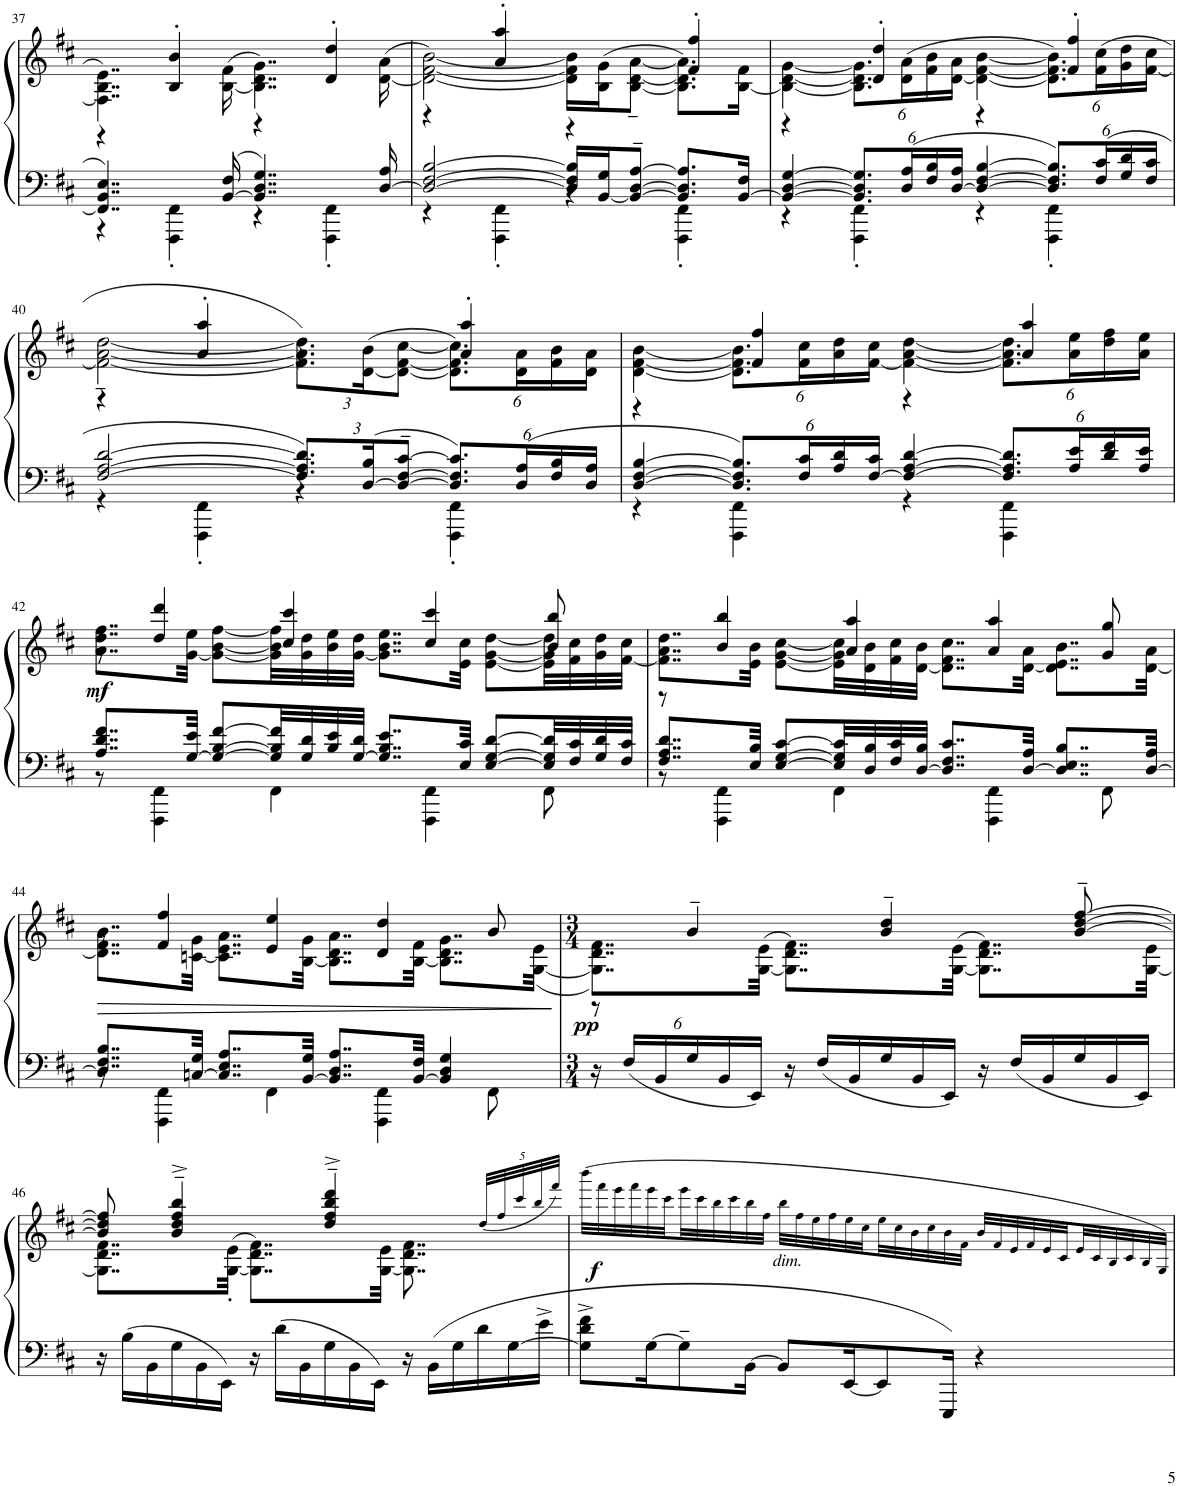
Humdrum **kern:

**kern	**kern	**dynam
*part1	*part1	*part1
*staff2	*staff1	*staff1/2
*I"Piano	*	*
*I'Pno.	*	*
!!LO:PB:g=z
*clefF4	*clefG2	*
*k[f#c#]	*k[f#c#]	*
*M4/4	*M4/4	*
=37	=37	=37
*^	*^	*
4..FF#/] 4..BB/ 4..E/	4r	4..F#\] 4..B\ 4..e\	4r	.
.	4FFF#\' 4FF#\'	.	4B/' 4b/'	.
[16BB/ 16F#/	.	(>[16B\ 16f#\	.	.
4..BB/] 4..D/ 4..G/	4r	4..B\] 4..d\ 4..g\)	4r	.
.	4FFF#\' 4FF#\'	.	4d/' 4dd/'	.
[16D/ 16A/	.	(>[16d\ 16a\	.	.
=38	=38	=38	=38	=38
2D/_ [2F#/ [2B/	4r	2d\_ [2f#\ [2b\)	4r	.
.	4FFF#\' 4FF#\'	.	4a/' 4aa/'	.
16D/] 16F#/] 16B/]LL	4r	16d\] 16f#\] 16b\]LL	4r	.
[<16BB/ 16G/J	.	(16B\ 16g\J	.	.
8BB/_~ [8D/~ [8A/~J	.	[8B\~ [8d\~ [8a\~J	.	.
8.BB/] 8.D/] 8.A/]L	4FFF#\' 4FF#\'	8.B\] 8.d\] 8.a\]L)	4f#/' 4ff#/'	.
[16BB/ 16F#/Jk	.	[16B\ 16f#\Jk	.	.
=39	=39	=39	=39	=39
4BB/_ [4D/ [4G/	4r	4B\_ [4d\ [4g\	4r	.
*Xbrackettup	*	*Xbrackettup	*	*
12.BB/] 12.D/] 12.G/]L	4FFF#\' 4FF#\'	12.B\] 12.d\] 12.g\]L	4d/' 4dd/'	.
24D/ 24A/L	.	(>24d\ 24a\L	.	.
24F#/ 24B/	.	24f#\ 24b\	.	.
[24D/ 24A/JJ	.	[24d\ 24a\JJ	.	.
4D/_ [4F#/ [4B/	4r	4d\_ [4f#\ [4b\	4r	.
12.D/] 12.F#/] 12.B/]L	4FFF#\' 4FF#\'	12.d\] 12.f#\] 12.b\]L)	4f#/' 4ff#/'	.
24F#/ 24c#/L	.	(>24f#\ 24cc#\L	.	.
24G/ 24d/	.	24g\ 24dd\	.	.
24F#/ 24c#/JJ	.	[24f#\ 24cc#\JJ	.	.
!!LO:LB:g=z	!!
=40	=40	=40	=40	=40
[2F#/ [2A/ [2d/	4r	2f#\_~ [2a\~ [2dd\~	4r	.
.	4FFF#\' 4FF#\'	.	4a/' 4aa/'	.
12.F#/] 12.A/] 12.d/]L	4r	12.f#\] 12.a\] 12.dd\]L)	4r	.
[24D/ 24B/K	.	(>[24d\ 24b\K	.	.
12D/_~ [12F#/~ [12c#/~J	.	12d\_ [12f#\ [12cc#\J	.	.
12.D/] 12.F#/] 12.c#/]L	4FFF#\' 4FF#\'	12.d\] 12.f#\] 12.cc#\]L)	4a/' 4aa/'	.
24D/ 24A/L	.	24d\ 24a\L	.	.
24F#/ 24B/	.	24f#\ 24b\	.	.
24D/ 24A/JJ	.	24d\ 24a\JJ	.	.
=41	=41	=41	=41	=41
[4D/ [4F#/ [4B/	4r	[4d\ [4f#\ [4b\	4r	.
12.D/] 12.F#/] 12.B/]L	4FFF#\ 4FF#\	12.d\] 12.f#\] 12.b\]L	4f#/ 4ff#/	.
24F#/ 24c#/L	.	24f#\ 24cc#\L	.	.
24A/ 24d/	.	24a\ 24dd\	.	.
[24F#/ 24c#/JJ	.	[24f#\ 24cc#\JJ	.	.
4F#/_ [4A/ [4d/	4r	4f#\_ [4a\ [4dd\	4r	.
12.F#/] 12.A/] 12.d/]L	4FFF#\ 4FF#\	12.f#\] 12.a\] 12.dd\]L	4a/ 4aa/	.
24A/ 24e/L	.	24a\ 24ee\L	.	.
24d/ 24f#/	.	24dd\ 24ff#\	.	.
24A/ 24e/JJ	.	24a\ 24ee\JJ	.	.
!!LO:LB:g=z	!!
=42	=42	=42	=42	=42
!	!	!	!	!LO:DY:b
8..A/ 8..d/ 8..f#/L	8r	8..a\ 8..dd\ 8..ff#\L	8r	mf
.	4FFF#\ 4FF#\	.	4dd/ 4ddd/	.
[32G/ 32e/Jkk	.	[32g\ 32ee\Jkk	.	.
8G/_ [8B/ [8f#/L	.	8g\_ [8b\ [8ff#\L	.	.
32G/] 32B/] 32f#/]LL	4FF#\	32g\] 32b\] 32ff#\]LL	4cc#/ 4ccc#/	.
32G/ 32d/	.	32g\ 32dd\	.	.
32B/ 32e/	.	32b\ 32ee\	.	.
[32G/ 32d/JJJ	.	[32g\ 32dd\JJJ	.	.
8..G/] 8..B/ 8..e/L	.	8..g\] 8..b\ 8..ee\L	.	.
.	4FFF#\ 4FF#\	.	4cc#/ 4ccc#/	.
32E/ 32c#/Jkk	.	32e\ 32cc#\Jkk	.	.
[8E/ [8G/ [8d/L	.	[8e\ [8g\ [8dd\L	.	.
32E/] 32G/] 32d/]LL	8FF#\	32e\] 32g\] 32dd\]LL	8b/ 8bb/	.
32F#/ 32c#/	.	32f#\ 32cc#\	.	.
32G/ 32d/	.	32g\ 32dd\	.	.
32F#/ 32c#/JJJ	.	[32f#\ 32cc#\JJJ	.	.
=43	=43	=43	=43	=43
8..F#/ 8..A/ 8..d/L	8r	8..f#\] 8..a\ 8..dd\L	8r	.
.	4FFF#\ 4FF#\	.	4b/ 4bb/	.
32E/ 32B/Jkk	.	32e\ 32b\Jkk	.	.
[8E/ [8G/ [8c#/L	.	[8e\ [8g\ [8cc#\L	.	.
32E/] 32G/] 32c#/]LL	4FF#\	32e\] 32g\] 32cc#\]LL	4a/ 4aa/	.
32D/ 32B/	.	32d\ 32b\	.	.
32F#/ 32c#/	.	32f#\ 32cc#\	.	.
[32D/ 32B/JJJ	.	[32d\ 32b\JJJ	.	.
8..D/] 8..F#/ 8..c#/L	.	8..d\] 8..f#\ 8..cc#\L	.	.
.	4FFF#\ 4FF#\	.	4a/ 4aa/	.
[32D/ 32A/Jkk	.	[32d\ 32a\Jkk	.	.
8..D/] 8..E/ 8..B/L	.	8..d\] 8..e\ 8..b\L	.	.
.	8FF#\	.	8g/ 8gg/	.
[32D/ 32A/Jkk	.	[32d\ 32a\Jkk	.	.
!!LO:LB:g=z	!!
=44	=44	=44	=44	=44
8..D/] 8..F#/ 8..B/L	8r	8..d\] 8..f#\ 8..b\L	8r	.
.	4FFF#\ 4FF#\	.	4f#/ 4ff#/	.
[32Cn/ 32G/Jkk	.	[32cn\ 32g\Jkk	.	.
8..C/] 8..E/ 8..A/L	.	8..c\] 8..e\ 8..a\L	.	.
.	4FF#\	.	4e/ 4ee/	.
[32BB/ 32G/Jkk	.	[32B\ 32g\Jkk	.	.
8..BB/] 8..D/ 8..A/L	.	8..B\] 8..d\ 8..a\L	.	.
.	4FFF#\ 4FF#\	.	4d/ 4dd/	.
[32BB/ 32F#/Jkk	.	[32B\ 32f#\Jkk	.	.
4BB/] 4D/ 4G/	.	8..B\] 8..d\ 8..g\L	.	.
.	8FF#\	.	8b/	.
.	.	(<[32G\ 32e\Jkk	.	.
*v	*v	*	*	*
=45	=45	=45	=45
*M3/4	*M3/4	*	*
!	!	!	!LO:DY:a=2
24r	8..G\] 8..d\ 8..f#\L)	8r	pp
24F#/LL	.	.	.
24BB/	.	.	.
24G/	.	4b~/	.
24BB/	.	.	.
24EE/JJ	.	.	.
.	(>[32G\ 32e\Jkk	.	.
*Xtuplet	*	*	*
24r	8..G\] 8..d\ 8..f#\L)	.	.
24F#/LL	.	.	.
24BB/	.	.	.
24G/	.	4b/~ 4dd/~	.
24BB/	.	.	.
24EE/JJ	.	.	.
.	(>[32G\ 32e\Jkk	.	.
24r	8..G\] 8..d\ 8..f#\L)	.	.
24F#/LL	.	.	.
24BB/	.	.	.
24G/	.	[8b/~ [8dd/~ [8ff#/~	.
24BB/	.	.	.
24EE/JJ	.	.	.
.	[32G\ 32e\Jkk	.	.
!!LO:LB:g=z	!!
=46	=46	=46	=46
24r	8..G\] 8..d\ 8..f#\L	8b/] 8dd/] 8ff#/]	.
24B\LL	.	.	.
24BB\	.	.	.
24G\	.	4b/~^ 4dd/~^ 4ff#/~^ 4bb/~^	.
24BB\	.	.	.
24EE\JJ	.	.	.
.	(>[32G\' 32e\'Jkk	.	.
24r	8..G\] 8..d\ 8..f#\L)	.	.
24d\LL	.	.	.
24BB\	.	.	.
24G\	.	4dd/~^ 4ff#/~^ 4bb/~^ 4ddd/~^	.
24BB\	.	.	.
24EE\JJ	.	.	.
.	[32G\ 32e\Jkk	.	.
24r	8..G\] 8..d\ 8..f#\	.	.
24BB\LL	.	.	.
24G\	.	.	.
24d\	.	(40dd!/LLL	.
.	.	40ff#!/	.
[24G\	.	.	.
.	.	40ccc#!/	.
.	.	40bb!/	.
24e^\JJ	.	.	.
.	32ryy	.	.
.	.	40fff#!/JJJ)	.
*	*v	*v	*
=47	=47	=47
*	*Xtuplet	*
*	*^	*
!	!	!	!LO:DY:b
*	*v	*v	*
12G\]^ 12d\^ 12f#\^L	(48bbb!\LLL	f
.	48fff#!\	.
.	48eee!\	.
.	48fff#!\	.
[24G\K	48eee!\	.
.	48ccc#!\	.
12G~\]	48eee!\	.
.	48ccc#!\	.
.	48bb!\	.
.	48ccc#!\	.
[24BB\Jk	48bb!\	.
.	48ff#!\JJJ	.
!	!LO:TX:b:i:t=dim.	!
12BB/L]	48bb!\LLL	.
.	48ff#!\	.
.	48ee!\	.
.	48ff#!\	.
[24EE/K	48ee!\	.
.	48cc#!\	.
12EE/]	48ee!\	.
.	48cc#!\	.
.	48b!\	.
.	48cc#!\	.
24EEE/Jk	48b!\	.
.	48f#!\JJJ	.
4r	48b!/LLL	.
.	48f#!/	.
.	48e!/	.
.	48f#!/	.
.	48e!/	.
.	48c#!/	.
.	48e!/	.
.	48c#!/	.
.	48B!/	.
.	48c#!/	.
.	48B!/	.
.	48G!/JJJ)	.
=	=	=
*-	*-	*-
